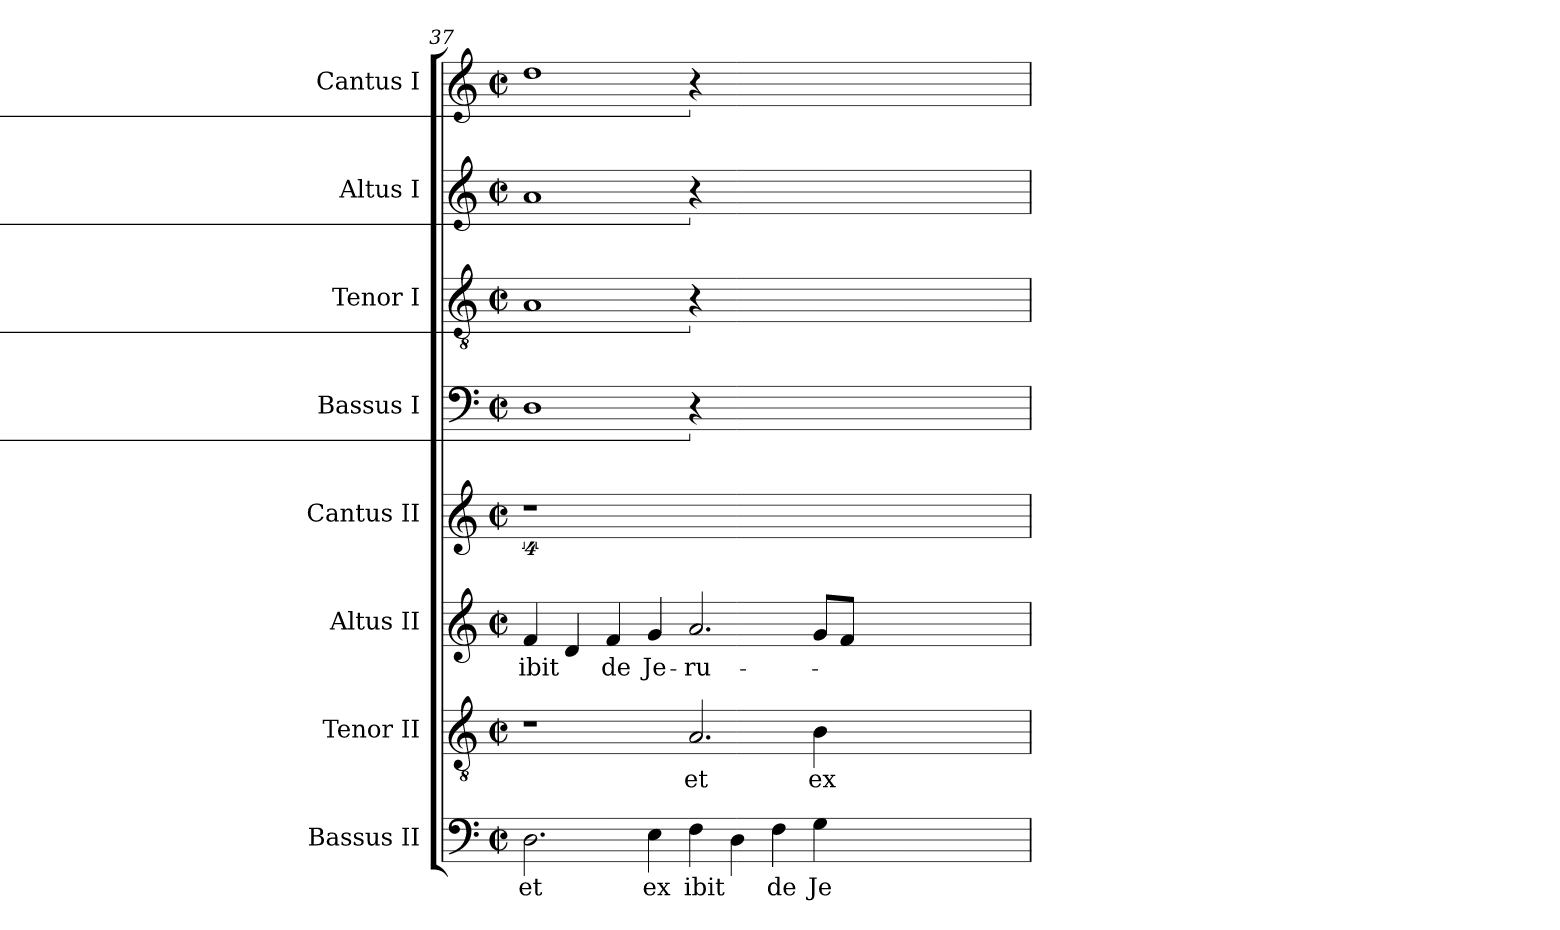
**kern	**text	**kern	**text	**kern	**text	**kern	**kern	**kern	**kern	**kern
*part8	*part8	*part7	*part7	*part6	*part6	*part5	*part4	*part3	*part2	*part1
*staff8	*staff8	*staff7	*staff7	*staff6	*staff6	*staff5	*staff4	*staff3	*staff2	*staff1
*I"Bassus II	*	*I"Tenor II	*	*I"Altus II	*	*I"Cantus II	*I"Bassus I	*I"Tenor I	*I"Altus I	*I"Cantus I
*clefF4	*	*clefGv2	*	*clefG2	*	*clefG2	*clefF4	*clefGv2	*clefG2	*clefG2
*M2/2	*	*M2/2	*	*M2/2	*	*M2/2	*M2/2	*M2/2	*M2/2	*M2/2
*met(c|)	*	*met(c|)	*	*met(c|)	*	*met(c|)	*met(c|)	*met(c|)	*met(c|)	*met(c|)
=37	=37	=37	=37	=37	=37	=37	=37	=37	=37	=37
!	!LO:LY:b:cj	!	!	!	!LO:LY:b	!	!	!	!	!
2.D\	et	1r	.	4f/	-ibit	4%9r	1D	1A	1a	1dd
.	.	.	.	4d/	.	.	.	.	.	.
!	!	!	!	!	!LO:LY:b:cj	!	!	!	!	!
.	.	.	.	4f/	de	.	.	.	.	.
!	!LO:LY:b:cj	!	!	!	!LO:LY:b:cj	!	!	!	!	!
4E\	ex	.	.	4g/	Je-	.	.	.	.	.
!	!LO:LY:b	!	!LO:LY:b:cj	!	!LO:LY:b:cj	!	!LO:N:vis=1	!LO:N:vis=1	!LO:N:vis=1	!LO:N:vis=1
4F\	ibit	2.A/	et	2.a/	-ru-	.	4%9r	4%9r	4%9r	4%9r
4D\	.	.	.	.	.	.	.	.	.	.
!	!LO:LY:b:cj	!	!	!	!	!	!	!	!	!
4F\	de	.	.	.	.	.	.	.	.	.
!	!LO:LY:b:cj	!	!LO:LY:b:cj	!	!	!	!	!	!	!
4G\	Je	4B\	ex	8g/L	.	.	.	.	.	.
.	.	.	.	8f/J	.	.	.	.	.	.
1ryy	.	1ryy	.	1ryy	.	.	.	.	.	.
.	.	.	.	.	.	1ryy	.	.	.	.
4ryy	.	4ryy	.	4ryy	.	.	.	.	.	.
=	=	=	=	=	=	=	=	=	=	=
*-	*-	*-	*-	*-	*-	*-	*-	*-	*-	*-
